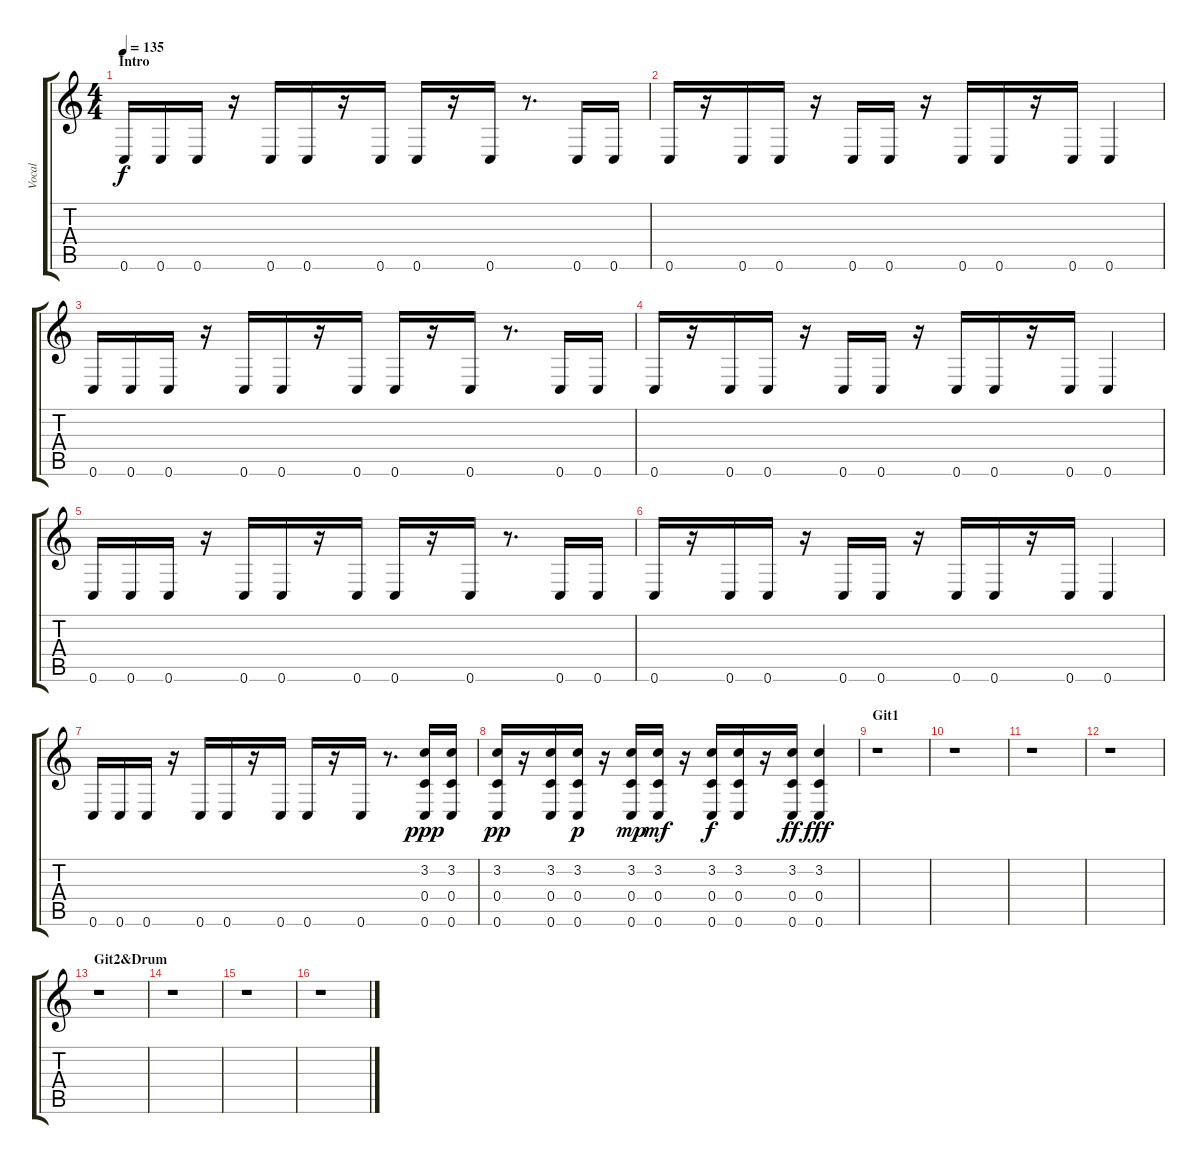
\track ("Vocal" "Vocal") {instrument pad3polysynth}
\staff {score tabs}
\tuning (D5 A4 F4 C4 G3 C3) {hide}
\ts (4 4)
\section ("" "Intro")
\tempo 135
\clef g2
\ks c
0.6.16{dy f instrument pad3polysynth} 0.6.16 0.6.16 r.16 0.6.16 0.6.16 r.16 0.6.16 0.6.16 r.16 0.6.16 r.8{d} 0.6.16 0.6.16 |
0.6.16 r.16 0.6.16 0.6.16 r.16 0.6.16 0.6.16 r.16 0.6.16 0.6.16 r.16 0.6.16 0.6.4 |
0.6.16 0.6.16 0.6.16 r.16 0.6.16 0.6.16 r.16 0.6.16 0.6.16 r.16 0.6.16 r.8{d} 0.6.16 0.6.16 |
0.6.16 r.16 0.6.16 0.6.16 r.16 0.6.16 0.6.16 r.16 0.6.16 0.6.16 r.16 0.6.16 0.6.4 |
0.6.16 0.6.16 0.6.16 r.16 0.6.16 0.6.16 r.16 0.6.16 0.6.16 r.16 0.6.16 r.8{d} 0.6.16 0.6.16 |
0.6.16 r.16 0.6.16 0.6.16 r.16 0.6.16 0.6.16 r.16 0.6.16 0.6.16 r.16 0.6.16 0.6.4 |
0.6.16 0.6.16 0.6.16 r.16 0.6.16 0.6.16 r.16 0.6.16 0.6.16 r.16 0.6.16 r.8{d} (3.2 0.4 0.6).16{dy ppp} (3.2 0.4 0.6).16 |
(3.2 0.4 0.6).16{dy pp} r.16 (3.2 0.4 0.6).16 (3.2 0.4 0.6).16{dy p} r.16 (3.2 0.4 0.6).16{dy mp} (3.2 0.4 0.6).16{dy mf} r.16 (3.2 0.4 0.6).16{dy f} (3.2 0.4 0.6).16 r.16 (3.2 0.4 0.6).16{dy ff} (3.2 0.4 0.6).4{dy fff} |
\section ("" "Git1")
r.1 |
r.1 |
r.1 |
r.1 |
\section ("" "Git2&Drum")
r.1 |
r.1 |
r.1 |
r.1
